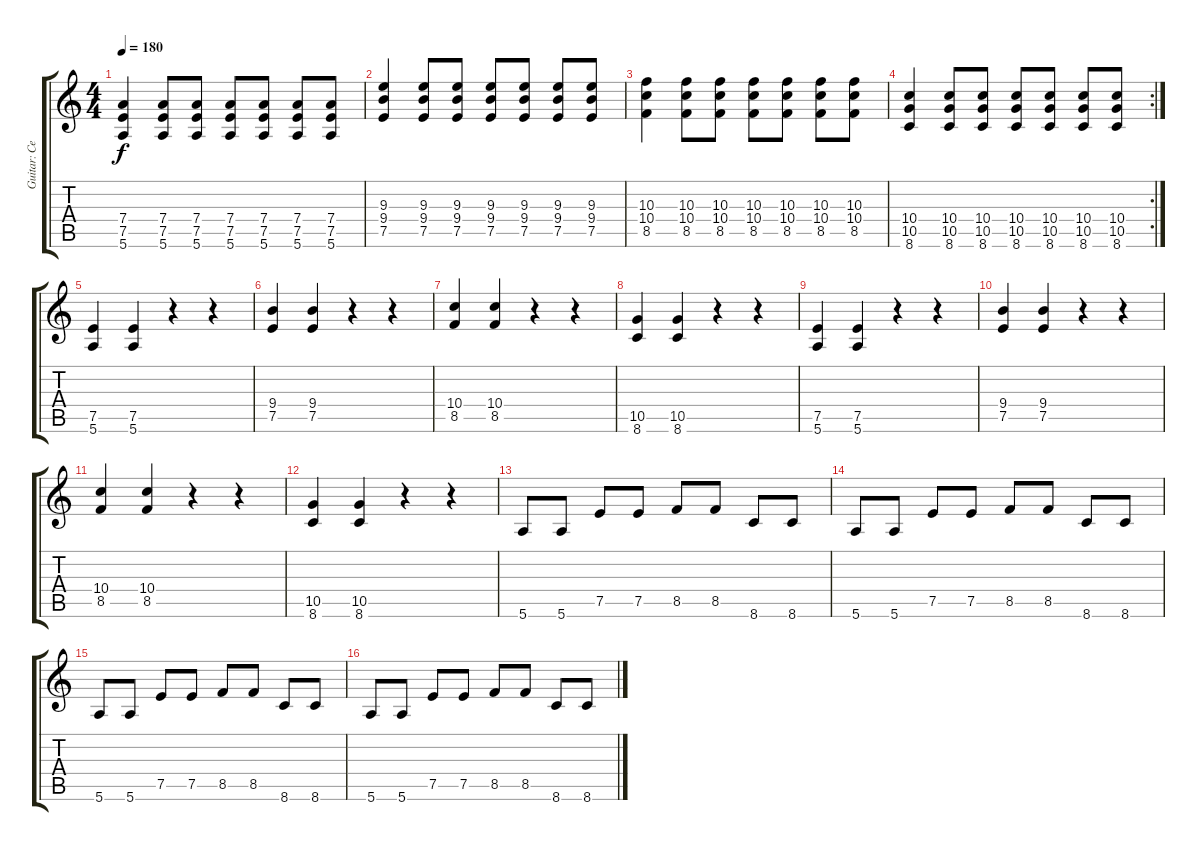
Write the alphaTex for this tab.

\track ("Guitar: Серёга" "Guitar: Се") {instrument overdrivenguitar}
\staff {score tabs}
\tuning (E4 B3 G3 D3 A2 E2) {hide}
\ts (4 4)
\tempo 180
\clef g2
\ks c
(7.4 7.5 5.6).4{dy f} (7.4 7.5 5.6).8 (7.4 7.5 5.6).8 (7.4 7.5 5.6).8 (7.4 7.5 5.6).8 (7.4 7.5 5.6).8 (7.4 7.5 5.6).8 |
(9.3 9.4 7.5).4 (9.3 9.4 7.5).8 (9.3 9.4 7.5).8 (9.3 9.4 7.5).8 (9.3 9.4 7.5).8 (9.3 9.4 7.5).8 (9.3 9.4 7.5).8 |
(10.3 10.4 8.5).4 (10.3 10.4 8.5).8 (10.3 10.4 8.5).8 (10.3 10.4 8.5).8 (10.3 10.4 8.5).8 (10.3 10.4 8.5).8 (10.3 10.4 8.5).8 |
\rc 2
(10.4 10.5 8.6).4 (10.4 10.5 8.6).8 (10.4 10.5 8.6).8 (10.4 10.5 8.6).8 (10.4 10.5 8.6).8 (10.4 10.5 8.6).8 (10.4 10.5 8.6).8 |
(7.5 5.6).4 (7.5 5.6).4 r.4 r.4 |
(9.4 7.5).4 (9.4 7.5).4 r.4 r.4 |
(10.4 8.5).4 (10.4 8.5).4 r.4 r.4 |
(10.5 8.6).4 (10.5 8.6).4 r.4 r.4 |
(7.5 5.6).4 (7.5 5.6).4 r.4 r.4 |
(9.4 7.5).4 (9.4 7.5).4 r.4 r.4 |
(10.4 8.5).4 (10.4 8.5).4 r.4 r.4 |
(10.5 8.6).4 (10.5 8.6).4 r.4 r.4 |
5.6.8 5.6.8 7.5.8 7.5.8 8.5.8 8.5.8 8.6.8 8.6.8 |
5.6.8 5.6.8 7.5.8 7.5.8 8.5.8 8.5.8 8.6.8 8.6.8 |
5.6.8 5.6.8 7.5.8 7.5.8 8.5.8 8.5.8 8.6.8 8.6.8 |
5.6.8 5.6.8 7.5.8 7.5.8 8.5.8 8.5.8 8.6.8 8.6.8
